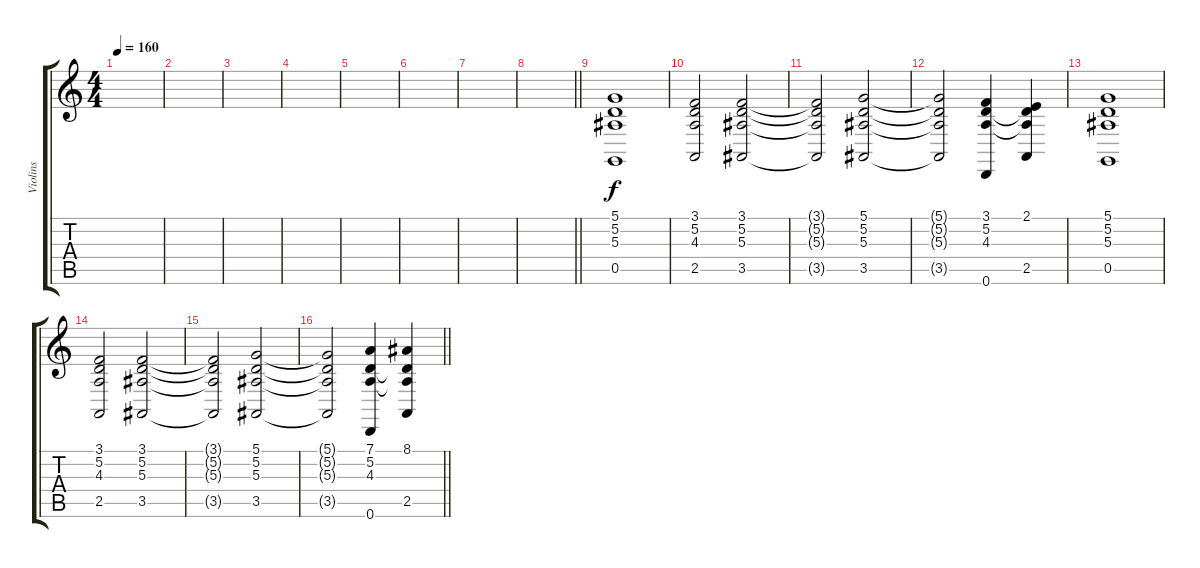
\track ("Violins" "Violins") {instrument stringensemble1}
\staff {score tabs}
\tuning (D4 A3 F3 C3 G2 D2) {hide}
\ts (4 4)
\tempo 160
\clef g2
\ks c
|
|
|
|
|
|
|
\barLineRight lightlight
|
(5.1 5.2 5.3 0.5).1 |
(3.1 5.2 4.3 2.5).2 (3.1 5.2 5.3 3.5).2 |
(3.1{t} 5.2{t} 5.3{t} 3.5{t}).2 (5.1 5.2 5.3 3.5).2 |
(5.1{t} 5.2{t} 5.3{t} 3.5{t}).2 (3.1 5.2 4.3 0.6).4 (2.1 5.2{t} 4.3{t} 2.5).4 |
(5.1 5.2 5.3 0.5).1 |
(3.1 5.2 4.3 2.5).2 (3.1 5.2 5.3 3.5).2 |
(3.1{t} 5.2{t} 5.3{t} 3.5{t}).2 (5.1 5.2 5.3 3.5).2 |
\barLineRight lightlight
(5.1{t} 5.2{t} 5.3{t} 3.5{t}).2 (7.1 5.2 4.3 0.6).4 (8.1 5.2{t} 4.3{t} 2.5).4
